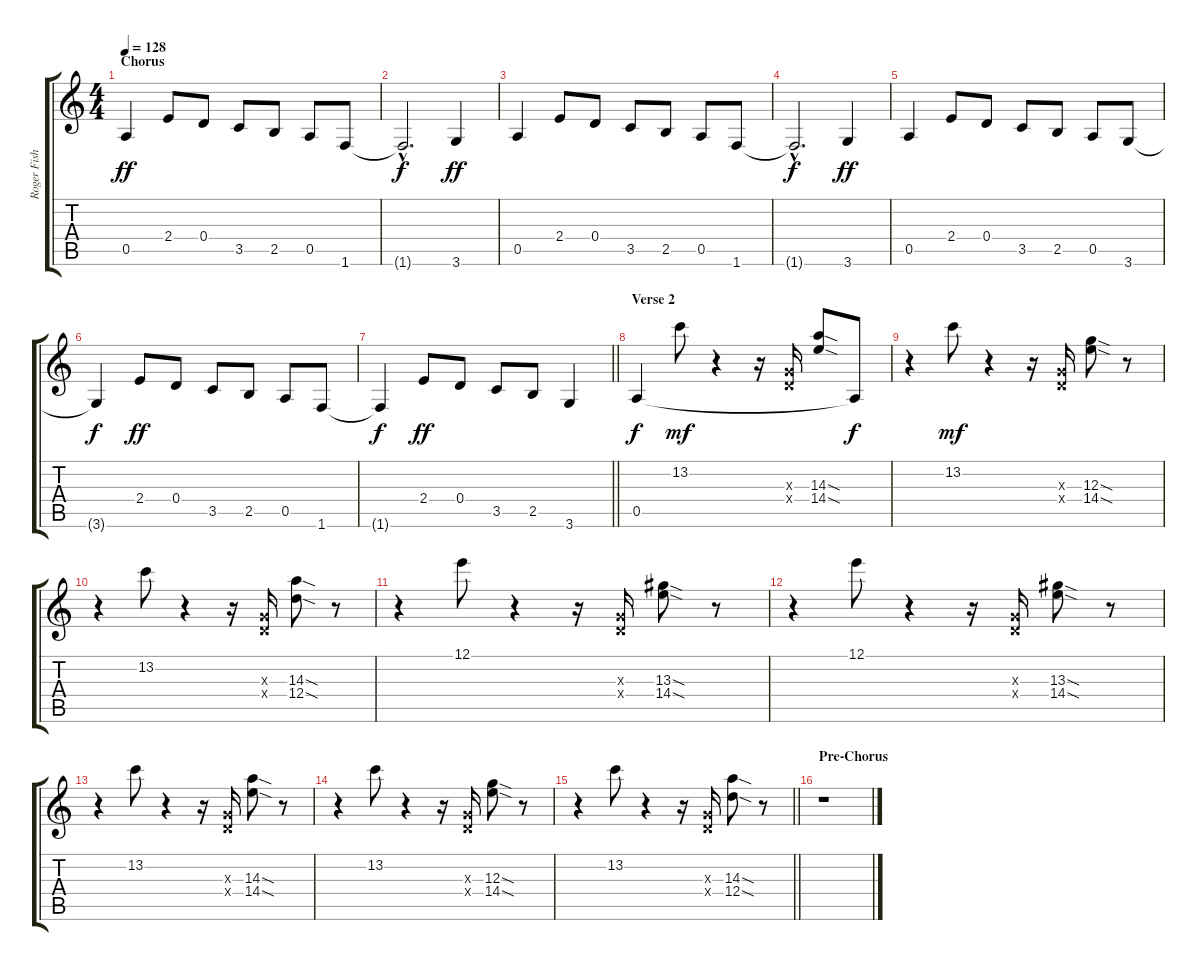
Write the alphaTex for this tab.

\track ("Roger Fisher" "Roger Fish") {instrument overdrivenguitar}
\staff {score tabs}
\tuning (E4 B3 G3 D3 A2 E2) {hide}
\ts (4 4)
\section ("" "Chorus")
\tempo 128
\clef g2
\ks c
0.5.4{dy ff} 2.4.8 0.4.8 3.5.8 2.5.8 0.5.8 1.6.8 |
1.6{hac t}.2{d dy f} 3.6.4{dy ff} |
0.5.4 2.4.8 0.4.8 3.5.8 2.5.8 0.5.8 1.6.8 |
1.6{hac t}.2{d dy f} 3.6.4{dy ff} |
0.5.4 2.4.8 0.4.8 3.5.8 2.5.8 0.5.8 3.6.8 |
3.6{t}.4{dy f} 2.4.8{dy ff} 0.4.8 3.5.8 2.5.8 0.5.8 1.6.8 |
\barLineRight lightlight
1.6{t}.4{dy f} 2.4.8{dy ff} 0.4.8 3.5.8 2.5.8 3.6.4 |
\section ("" "Verse 2")
0.5.4{dy f} 13.2.8{dy mf} r.4 r.16 (0.3{x} 0.4{x}).16 (14.3{sod} 14.4{sod}).8 0.5{t}.8{dy f} |
r.4 13.2.8{dy mf} r.4 r.16 (0.3{x} 0.4{x}).16 (12.3{sod} 14.4{sod}).8 r.8 |
r.4 13.2.8 r.4 r.16 (0.3{x} 0.4{x}).16 (14.3{sod} 12.4{sod}).8 r.8 |
r.4 12.1.8 r.4 r.16 (0.3{x} 0.4{x}).16 (13.3{sod} 14.4{sod}).8 r.8 |
r.4 12.1.8 r.4 r.16 (0.3{x} 0.4{x}).16 (13.3{sod} 14.4{sod}).8 r.8 |
r.4 13.2.8 r.4 r.16 (0.3{x} 0.4{x}).16 (14.3{sod} 14.4{sod}).8 r.8 |
r.4 13.2.8 r.4 r.16 (0.3{x} 0.4{x}).16 (12.3{sod} 14.4{sod}).8 r.8 |
\barLineRight lightlight
r.4 13.2.8 r.4 r.16 (0.3{x} 0.4{x}).16 (14.3{sod} 12.4{sod}).8 r.8 |
\section ("" "Pre-Chorus")
r.1
